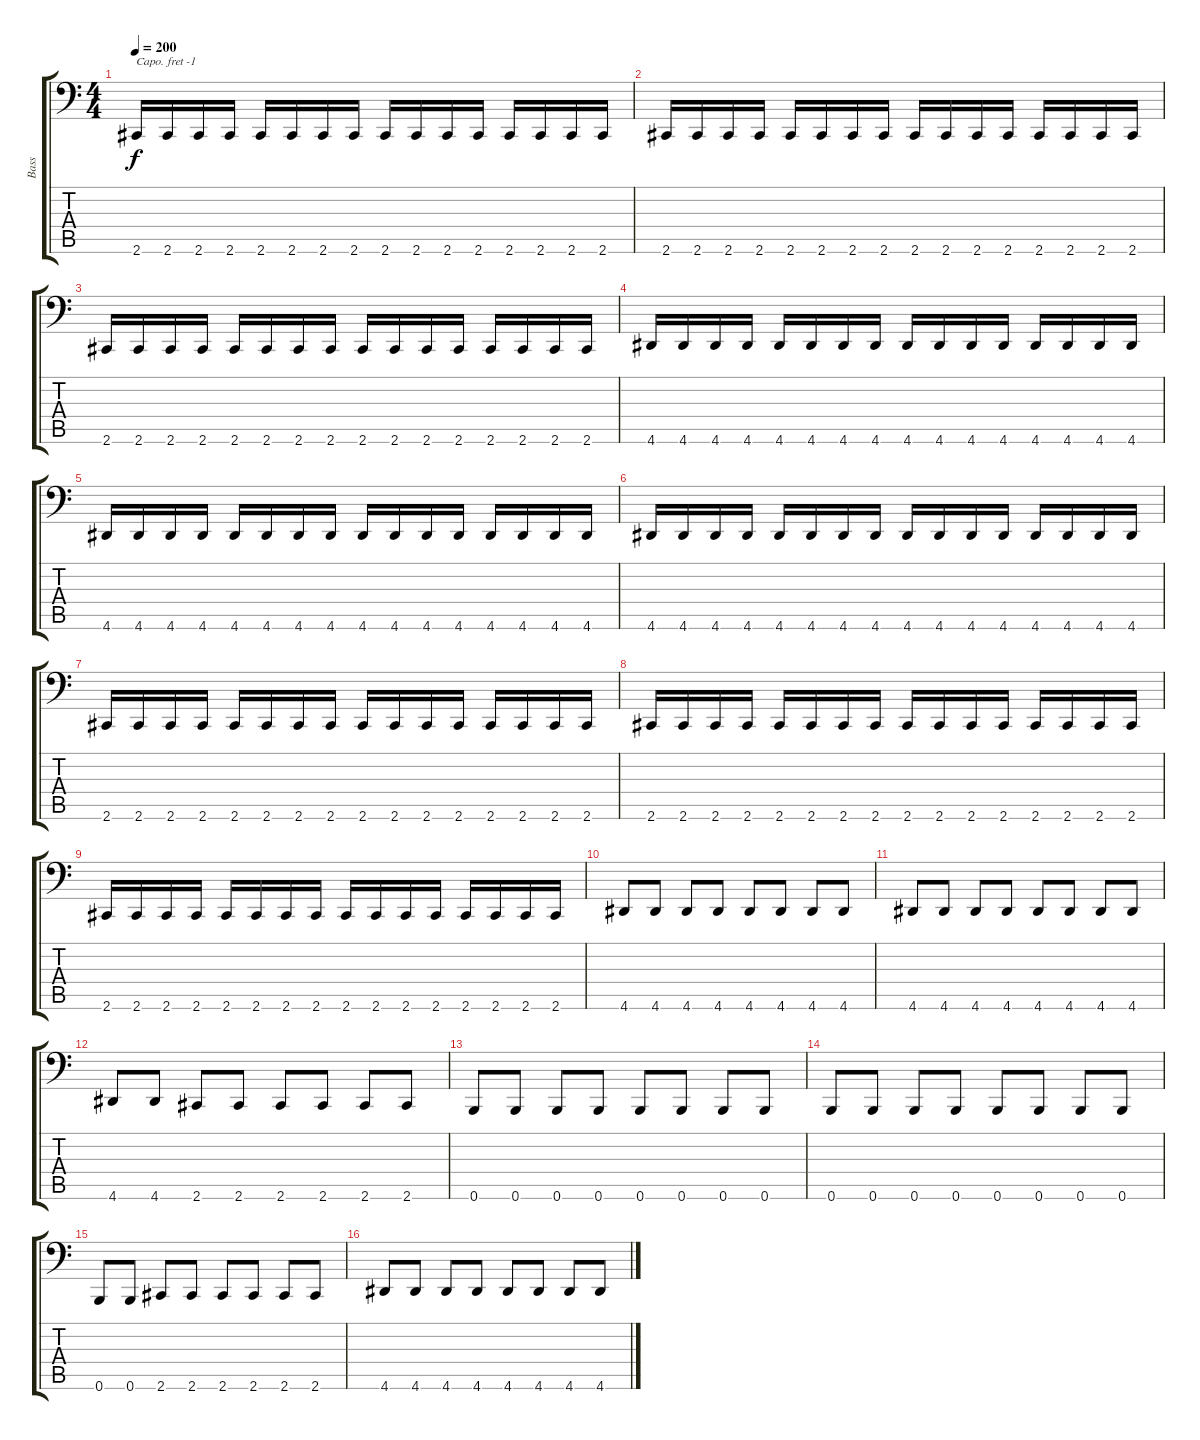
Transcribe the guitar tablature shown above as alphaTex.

\track ("Bass" "Bass") {instrument electricbassfinger}
\staff {score tabs}
\capo -1
\tuning (D3 A2 F2 C2 G1 C1) {hide}
\ts (4 4)
\tempo 200
\clef f4
\ks c
2.6.16{dy f} 2.6.16 2.6.16 2.6.16 2.6.16 2.6.16 2.6.16 2.6.16 2.6.16 2.6.16 2.6.16 2.6.16 2.6.16 2.6.16 2.6.16 2.6.16 |
2.6.16 2.6.16 2.6.16 2.6.16 2.6.16 2.6.16 2.6.16 2.6.16 2.6.16 2.6.16 2.6.16 2.6.16 2.6.16 2.6.16 2.6.16 2.6.16 |
2.6.16 2.6.16 2.6.16 2.6.16 2.6.16 2.6.16 2.6.16 2.6.16 2.6.16 2.6.16 2.6.16 2.6.16 2.6.16 2.6.16 2.6.16 2.6.16 |
4.6.16 4.6.16 4.6.16 4.6.16 4.6.16 4.6.16 4.6.16 4.6.16 4.6.16 4.6.16 4.6.16 4.6.16 4.6.16 4.6.16 4.6.16 4.6.16 |
4.6.16 4.6.16 4.6.16 4.6.16 4.6.16 4.6.16 4.6.16 4.6.16 4.6.16 4.6.16 4.6.16 4.6.16 4.6.16 4.6.16 4.6.16 4.6.16 |
4.6.16 4.6.16 4.6.16 4.6.16 4.6.16 4.6.16 4.6.16 4.6.16 4.6.16 4.6.16 4.6.16 4.6.16 4.6.16 4.6.16 4.6.16 4.6.16 |
2.6.16 2.6.16 2.6.16 2.6.16 2.6.16 2.6.16 2.6.16 2.6.16 2.6.16 2.6.16 2.6.16 2.6.16 2.6.16 2.6.16 2.6.16 2.6.16 |
2.6.16 2.6.16 2.6.16 2.6.16 2.6.16 2.6.16 2.6.16 2.6.16 2.6.16 2.6.16 2.6.16 2.6.16 2.6.16 2.6.16 2.6.16 2.6.16 |
2.6.16 2.6.16 2.6.16 2.6.16 2.6.16 2.6.16 2.6.16 2.6.16 2.6.16 2.6.16 2.6.16 2.6.16 2.6.16 2.6.16 2.6.16 2.6.16 |
4.6.8 4.6.8 4.6.8 4.6.8 4.6.8 4.6.8 4.6.8 4.6.8 |
4.6.8 4.6.8 4.6.8 4.6.8 4.6.8 4.6.8 4.6.8 4.6.8 |
4.6.8 4.6.8 2.6.8 2.6.8 2.6.8 2.6.8 2.6.8 2.6.8 |
0.6.8 0.6.8 0.6.8 0.6.8 0.6.8 0.6.8 0.6.8 0.6.8 |
0.6.8 0.6.8 0.6.8 0.6.8 0.6.8 0.6.8 0.6.8 0.6.8 |
0.6.8 0.6.8 2.6.8 2.6.8 2.6.8 2.6.8 2.6.8 2.6.8 |
4.6.8 4.6.8 4.6.8 4.6.8 4.6.8 4.6.8 4.6.8 4.6.8
